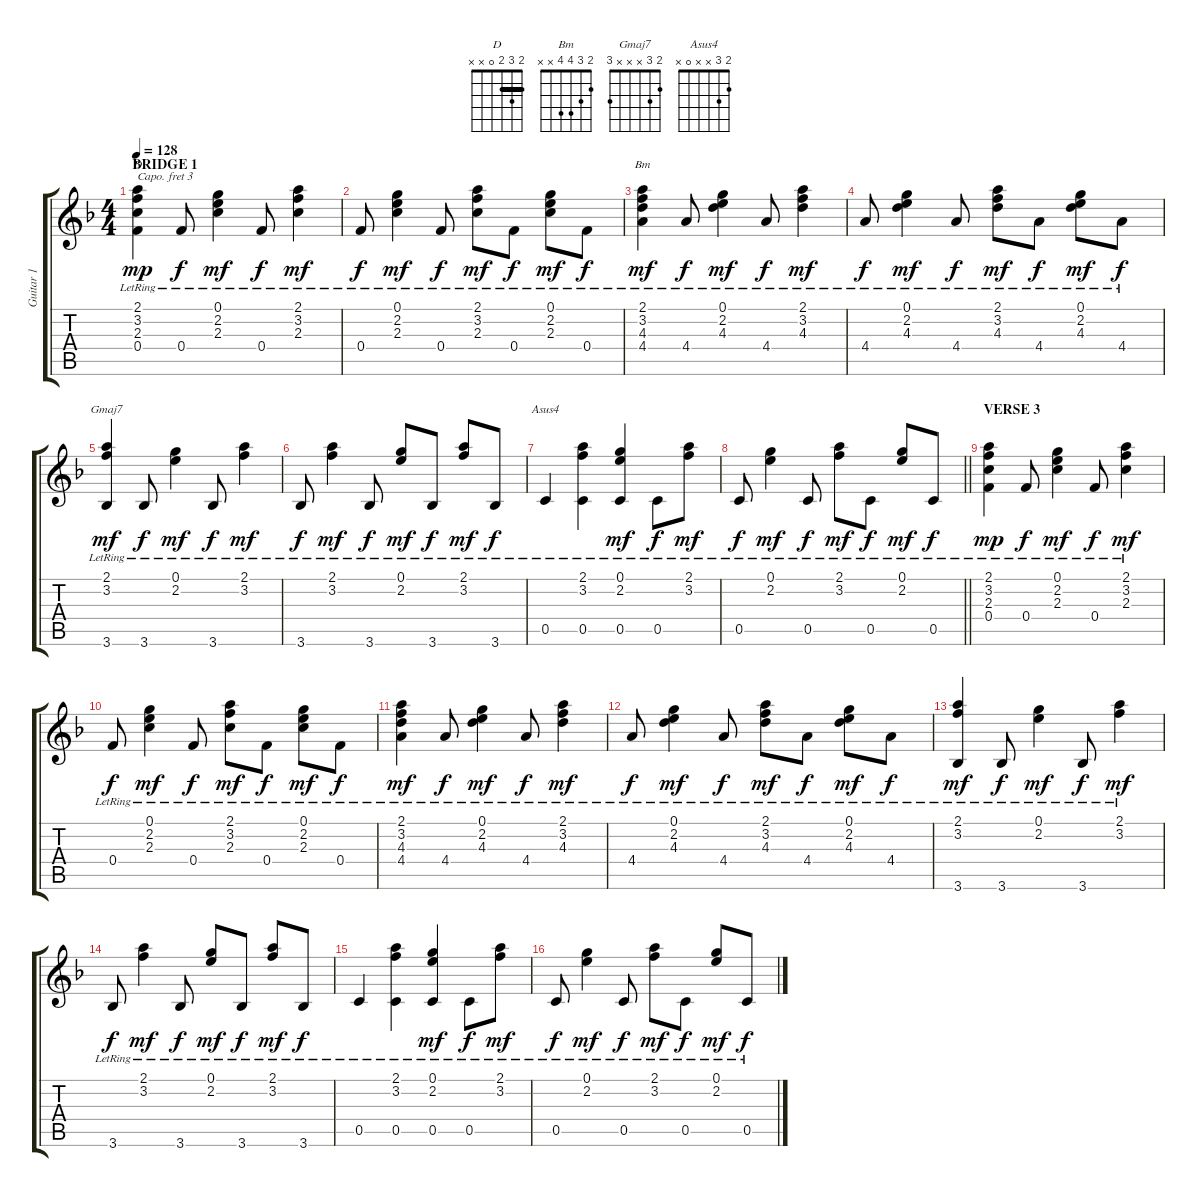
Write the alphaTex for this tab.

\track ("Guitar 1" "Guitar 1") {instrument acousticguitarsteel}
\staff {score tabs}
\capo 3
\tuning (E4 B3 G3 D3 A2 E2) {hide}
\chord ("D" 2 3 2 0 x x) {barre 2}
\chord ("Bm" 2 3 4 4 x x)
\chord ("Gmaj7" 2 3 x x x 3)
\chord ("Asus4" 2 3 x x 0 x)
\ts (4 4)
\section ("" "BRIDGE 1")
\tempo 128
\clef g2
\ks f
(2.1{lr} 3.2{lr} 2.3{lr} 0.4{lr}).4{ch "D" dy mp} 0.4{lr}.8{dy f} (0.1{lr} 2.2{lr} 2.3{lr}).4{dy mf} 0.4{lr}.8{dy f} (2.1{lr} 3.2{lr} 2.3{lr}).4{dy mf} |
0.4{lr}.8{dy f} (0.1{lr} 2.2{lr} 2.3{lr}).4{dy mf} 0.4{lr}.8{dy f} (2.1{lr} 3.2{lr} 2.3{lr}).8{dy mf} 0.4{lr}.8{dy f} (0.1{lr} 2.2{lr} 2.3{lr}).8{dy mf} 0.4{lr}.8{dy f} |
(2.1{lr} 3.2{lr} 4.3{lr} 4.4{lr}).4{ch "Bm" dy mf} 4.4{lr}.8{dy f} (0.1{lr} 2.2{lr} 4.3{lr}).4{dy mf} 4.4{lr}.8{dy f} (2.1{lr} 3.2{lr} 4.3{lr}).4{dy mf} |
4.4{lr}.8{dy f} (0.1{lr} 2.2{lr} 4.3{lr}).4{dy mf} 4.4{lr}.8{dy f} (2.1{lr} 3.2{lr} 4.3{lr}).8{dy mf} 4.4{lr}.8{dy f} (0.1{lr} 2.2{lr} 4.3{lr}).8{dy mf} 4.4{lr}.8{dy f} |
(2.1{lr} 3.2{lr} 3.6{lr}).4{ch "Gmaj7" dy mf} 3.6{lr}.8{dy f} (0.1{lr} 2.2{lr}).4{dy mf} 3.6{lr}.8{dy f} (2.1{lr} 3.2{lr}).4{dy mf} |
3.6{lr}.8{dy f} (2.1{lr} 3.2{lr}).4{dy mf} 3.6{lr}.8{dy f} (0.1{lr} 2.2{lr}).8{dy mf} 3.6{lr}.8{dy f} (2.1{lr} 3.2{lr}).8{dy mf} 3.6{lr}.8{dy f} |
0.5{lr}.4{ch "Asus4"} (2.1 3.2 0.5{lr}).4 (0.1{lr} 2.2{lr} 0.5).4{dy mf} 0.5{lr}.8{dy f} (2.1{lr} 3.2{lr}).8{dy mf} |
\barLineRight lightlight
0.5{lr}.8{dy f} (0.1{lr} 2.2{lr}).4{dy mf} 0.5{lr}.8{dy f} (2.1{lr} 3.2{lr}).8{dy mf} 0.5{lr}.8{dy f} (0.1{lr} 2.2{lr}).8{dy mf} 0.5{lr}.8{dy f} |
\section ("" "VERSE 3")
(2.1{lr} 3.2{lr} 2.3{lr} 0.4{lr}).4{dy mp} 0.4{lr}.8{dy f} (0.1{lr} 2.2{lr} 2.3{lr}).4{dy mf} 0.4{lr}.8{dy f} (2.1{lr} 3.2{lr} 2.3{lr}).4{dy mf} |
0.4{lr}.8{dy f} (0.1{lr} 2.2{lr} 2.3{lr}).4{dy mf} 0.4{lr}.8{dy f} (2.1{lr} 3.2{lr} 2.3{lr}).8{dy mf} 0.4{lr}.8{dy f} (0.1{lr} 2.2{lr} 2.3{lr}).8{dy mf} 0.4{lr}.8{dy f} |
(2.1{lr} 3.2{lr} 4.3{lr} 4.4{lr}).4{dy mf} 4.4{lr}.8{dy f} (0.1{lr} 2.2{lr} 4.3{lr}).4{dy mf} 4.4{lr}.8{dy f} (2.1{lr} 3.2{lr} 4.3{lr}).4{dy mf} |
4.4{lr}.8{dy f} (0.1{lr} 2.2{lr} 4.3{lr}).4{dy mf} 4.4{lr}.8{dy f} (2.1{lr} 3.2{lr} 4.3{lr}).8{dy mf} 4.4{lr}.8{dy f} (0.1{lr} 2.2{lr} 4.3{lr}).8{dy mf} 4.4{lr}.8{dy f} |
(2.1{lr} 3.2{lr} 3.6{lr}).4{dy mf} 3.6{lr}.8{dy f} (0.1{lr} 2.2{lr}).4{dy mf} 3.6{lr}.8{dy f} (2.1{lr} 3.2{lr}).4{dy mf} |
3.6{lr}.8{dy f} (2.1{lr} 3.2{lr}).4{dy mf} 3.6{lr}.8{dy f} (0.1{lr} 2.2{lr}).8{dy mf} 3.6{lr}.8{dy f} (2.1{lr} 3.2{lr}).8{dy mf} 3.6{lr}.8{dy f} |
0.5{lr}.4 (2.1 3.2 0.5{lr}).4 (0.1{lr} 2.2{lr} 0.5).4{dy mf} 0.5{lr}.8{dy f} (2.1{lr} 3.2{lr}).8{dy mf} |
0.5{lr}.8{dy f} (0.1{lr} 2.2{lr}).4{dy mf} 0.5{lr}.8{dy f} (2.1{lr} 3.2{lr}).8{dy mf} 0.5{lr}.8{dy f} (0.1{lr} 2.2{lr}).8{dy mf} 0.5{lr}.8{dy f}
